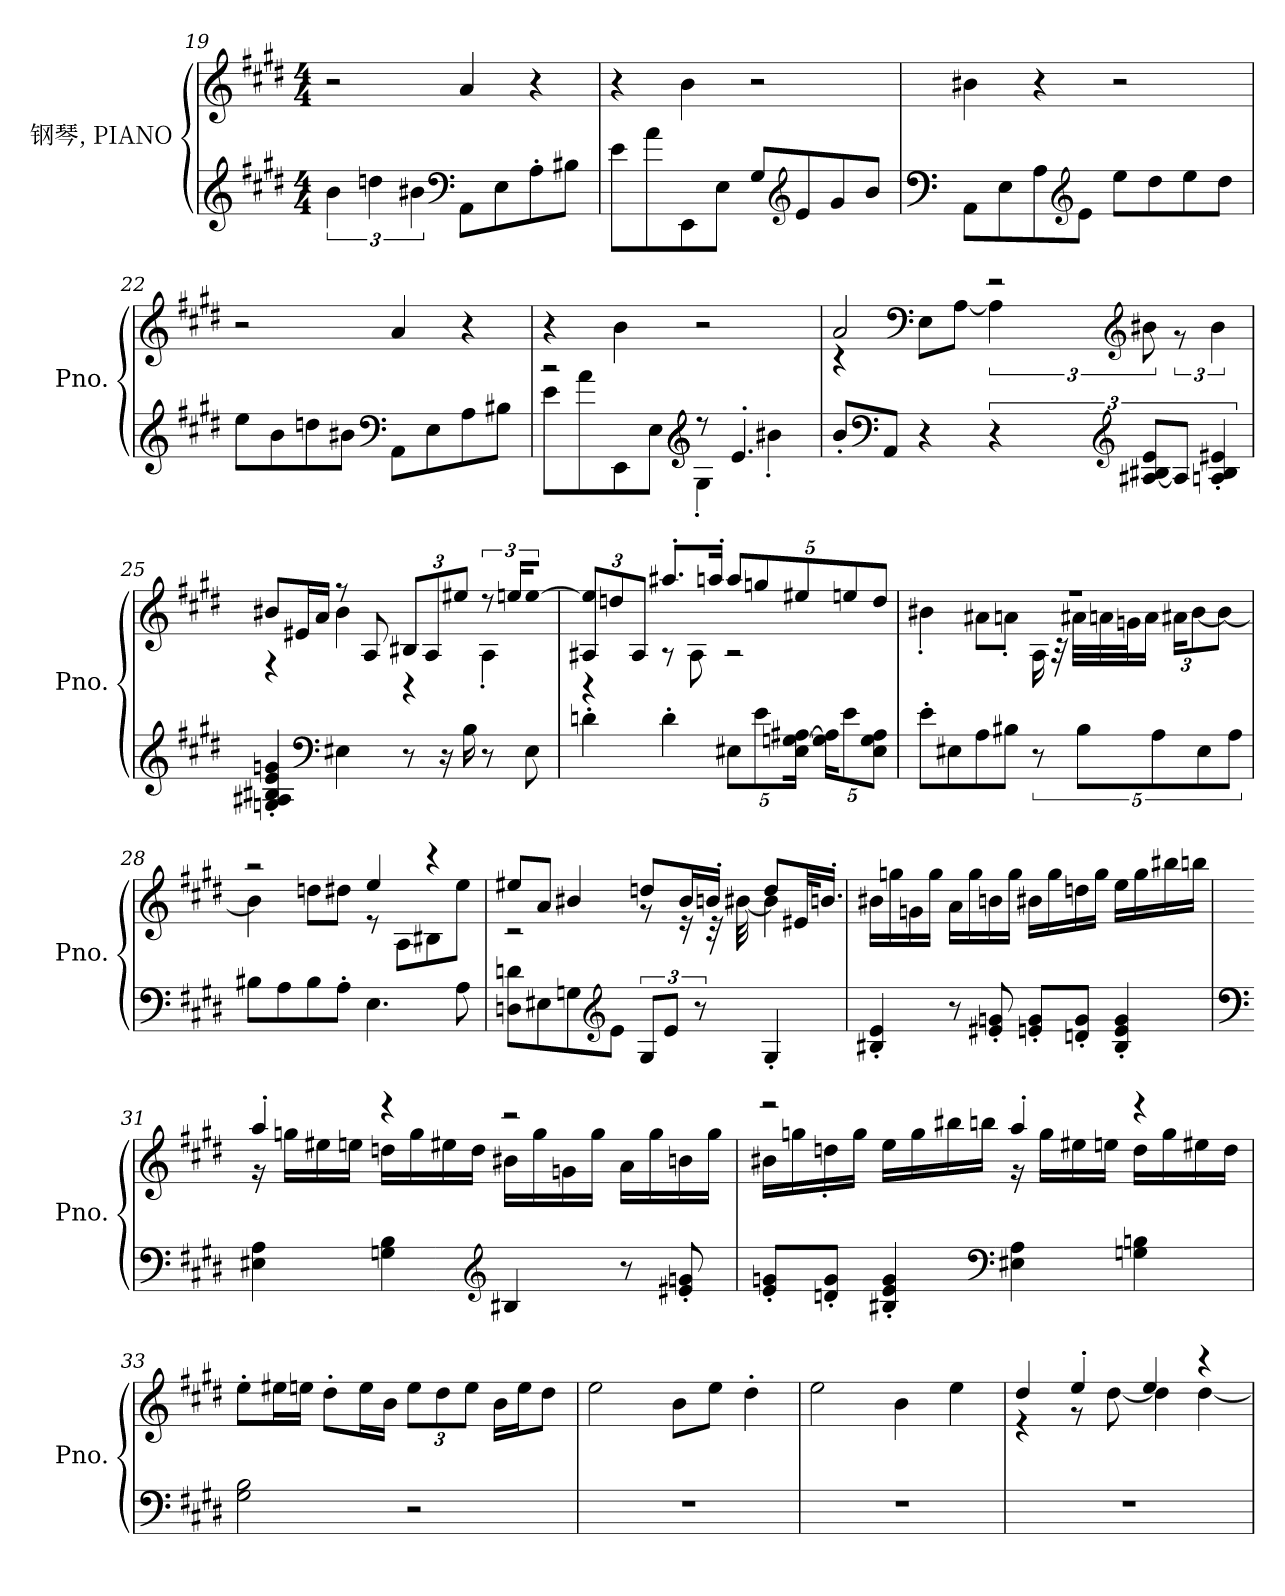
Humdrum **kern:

**kern	**kern
*part1	*part1
*staff2	*staff1
*I"钢琴, PIANO	*
*I'Pno.	*
!!LO:PB:g=z
*clefG2	*clefG2
*k[f#c#g#d#]	*k[f#c#g#d#]
*M4/4	*M4/4
=19	=19
6b\	2r
6ddn\	.
6b#X\	.
*clefF4	*
8AA\L	4a/
8E\	.
8A'\	4r
8B#X\J	.
=20	=20
8e\L	4r
8a\	.
8EE\	4b\
8E\J	.
8G#/L	2r
*clefG2	*
8e/	.
8g#/	.
8b/J	.
=21	=21
*clefF4	*
8AA\L	4b#X\
8E\	.
8A\	4r
*clefG2	*
8e\J	.
8ee\L	2r
8dd#\	.
8ee\	.
8dd#\J	.
!!LO:LB:g=z
=22	=22
8ee\L	2r
8b\	.
8ddn\	.
8b#X\J	.
*clefF4	*
8AA\L	4a/
8E\	.
8A\	4r
8B#X\J	.
=23	=23
*^	*
2r	8e\L	4r
.	8a\	.
.	8EE\	4b\
.	8E\J	.
*clefG2	*	*
8r	4G#'\	2r
4.e'/	.	.
.	4b#X'\	.
*v	*v	*
=24	=24
*	*^
8b'/L	2a/	4r
*clefF4	*	*
8AA/J	.	.
*	*clefF4	*
4r	.	8E\L
.	.	[8A\J
6r	2r	6A\]
*clefG2	*clefG2	*
[12A#X/ 12B#X/ 12e/L	.	12b#X\
12A#/J]	.	12r
6An/' 6B#/' 6e#X/'	.	6b#\
!!LO:LB:g=z	!!
=25	=25	=25
4Gn/' 4A#X/' 4B#X/' 4e/' 4gn/'	8b#X/L	4r
.	16e#X/L	.
.	16a/JJ	.
*clefF4	*	*
4E#X\	8r	4b#\
.	8A/	.
*	*Xbrackettup	*
8r	12B#X/L	4r
.	12A/	.
16r	.	.
.	12ee#X/J	.
16B#\	.	.
*	*brackettup	*
8r	12r	4A'\
.	24een/KL	.
8E#\	[8ee/J	.
=26	=26	=26
*	*Xbrackettup	*
4dn'\	12A#X/ 12ee/]L	4r
.	12ddn/	.
.	12A#/J	.
4d'\	8.aa#X'/L	8r
.	.	8A#\
.	16aan'/Jk	.
*Xbrackettup	*	*
10E#X\L	10aa/L	2r
10e\	10ggn/	.
20E#\ [20Gn\ [20A#X\Jk	10ee#X/	.
20G\] 20A#\]KL	.	.
10e\	10een/	.
10E#\ 10G\ 10A#\J	10dd/J	.
!!LO:LB:g=z	!!
=27	=27	=27
8e'\L	1r	4b#X'\
8E#X\	.	.
8A\	.	8a#X\L
8B#X\J	.	8an'\J
*brackettup	*	*
10r	.	16A\
.	.	32r
.	.	32a#X\LLL
10B#\L	.	.
.	.	32an\
.	.	32gn\J
.	.	16a\JJ
10A\	.	.
.	.	24a#X\KL
.	.	[12b#\
10E#\	.	.
.	.	8b#\J_
10A\J	.	.
=28	=28	=28
8B#X\L	2r	4b#\]
8A\	.	.
8B#\	.	8ddn\L
8A'\J	.	8dd#X\J
4.E\	4ee/	8r
.	.	8A\L
.	4r	8B#X\
8A\	.	8ee\J
!!LO:LB:g=z	!!
=29	=29	=29
8Dn\ 8dn\L	8ee#X/L	2r
8E#X\	8a/J	.
8Gn\	4b#X/	.
*clefG2	*	*
8e\J	.	.
12G/L	8ddn/L	8r
12e/J	.	.
.	16b#/L	16r
12r	.	.
.	16bn'/JJ	32r
.	.	[32b#X\
4G'/	8dd/L	4b#\]
.	32e#X/KL	.
.	16.bn'/JJ	.
*	*v	*v
=30	=30
4B#X/' 4e/'	16b#X\LL
.	16ggn\
.	16gn\
.	16gg\JJ
8r	16a\LL
.	16gg\
8e#X/' 8gn/'	16bn\
.	16gg\JJ
8en/' 8g/'L	16b#X\LL
.	16gg\
8dn/' 8g/'J	16ddn\
.	16gg\JJ
4B#/' 4e/' 4g/'	16ee\LL
.	16gg\
.	16bb#X\
.	16bbn\JJ
!!LO:LB:g=z
=31	=31
*clefF4	*
*	*^
4E#X\ 4A\	4aa'/	16r
.	.	16ggn\LL
.	.	16ee#X\
.	.	16een\JJ
4Gn\ 4B\	4r	16ddn\LL
.	.	16gg\
.	.	16ee#X\
.	.	16dd\JJ
*clefG2	*	*
4B#X/	2r	16b#X\LL
.	.	16gg\
.	.	16gn\
.	.	16gg\JJ
8r	.	16a\LL
.	.	16gg\
8e#X/' 8gn/'	.	16bn\
.	.	16gg\JJ
!!LO:PB:g=z	!!
=32	=32	=32
8e/' 8gn/'L	2r	16b#X\LL
.	.	16ggn\
8dn/' 8g/'J	.	16ddn'\
.	.	16gg\JJ
4B#X/' 4e/' 4g/'	.	16ee\LL
.	.	16gg\
.	.	16bb#X\
.	.	16bbn\JJ
*clefF4	*	*
4E#X\ 4A\	4aa'/	16r
.	.	16gg\LL
.	.	16ee#X\
.	.	16een\JJ
4Gn\ 4Bn\	4r	16dd\LL
.	.	16gg\
.	.	16ee#X\
.	.	16dd\JJ
*	*v	*v
=33	=33
2G#\ 2B\	8ee'\L
.	16ee#X\L
.	16een\JJ
.	8dd#'\L
.	16ee\L
.	16b\JJ
2r	12ee\L
.	12dd#\
.	12ee\J
.	16b\LL
.	16ee\J
.	8dd#\J
=34	=34
1r	2ee\
.	8b\L
.	8ee\J
.	4dd#'\
!!LO:LB:g=z
=35	=35
1r	2ee\
.	4b\
.	4ee\
=36	=36
*	*^
1r	4dd#/	4r
.	4ee'/	8r
.	.	[8dd#\
.	4ee/	4dd#\]
.	4r	[4dd#\
*	*v	*v
=	=
*-	*-
